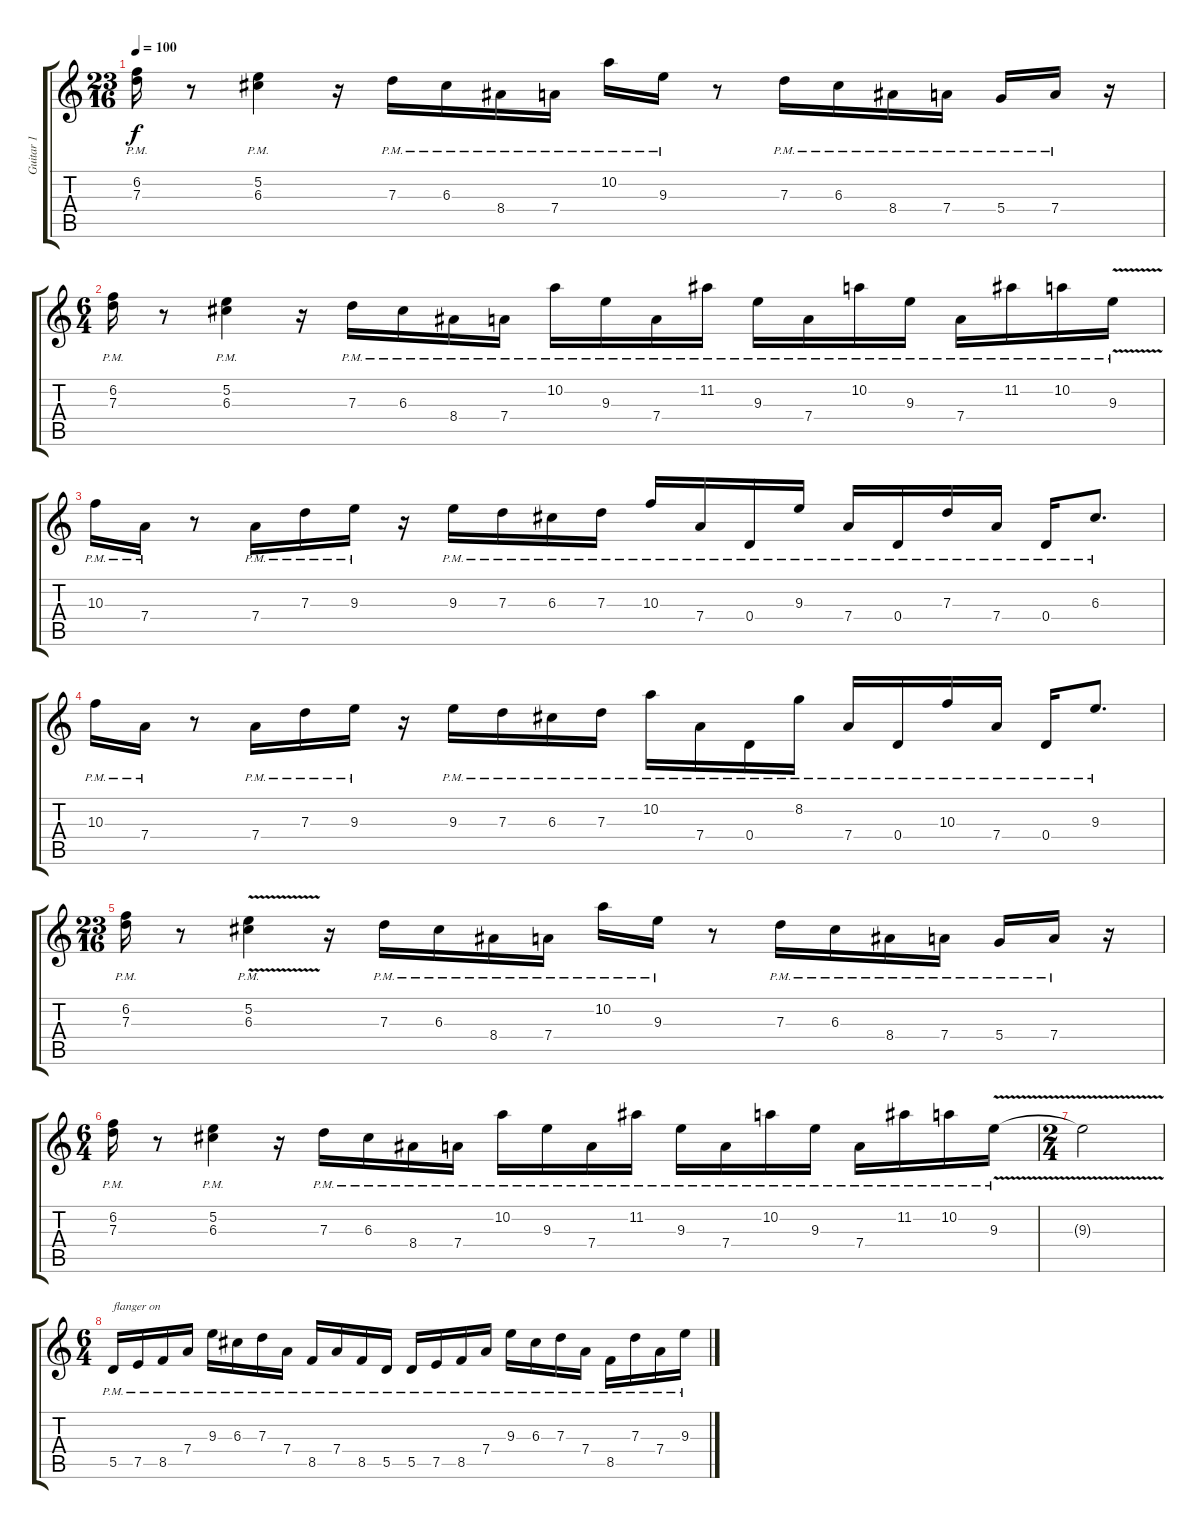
\track ("Guitar 1" "Guitar 1") {instrument distortionguitar}
\staff {score tabs}
\tuning (E4 B3 G3 D3 A2 E2) {hide}
\ts (23 16)
\tempo 100
\clef g2
\ks c
(6.2{pm} 7.3{pm}).16{dy f} r.8 (5.2{pm} 6.3{pm}).4 r.16 7.3{pm}.16 6.3{pm}.16 8.4{pm}.16 7.4{pm}.16 10.2{pm}.16 9.3{pm}.16 r.8 7.3{pm}.16 6.3{pm}.16 8.4{pm}.16 7.4{pm}.16 5.4{pm}.16 7.4{pm}.16 r.16 |
\ts (6 4)
(6.2{pm} 7.3{pm}).16 r.8 (5.2{pm} 6.3{pm}).4 r.16 7.3{pm}.16 6.3{pm}.16 8.4{pm}.16 7.4{pm}.16 10.2{pm}.16 9.3{pm}.16 7.4{pm}.16 11.2{pm}.16 9.3{pm}.16 7.4{pm}.16 10.2{pm}.16 9.3{pm}.16 7.4{pm}.16 11.2{pm}.16 10.2{pm}.16 9.3{v pm}.16 |
10.3{pm}.16 7.4{pm}.16 r.8 7.4{pm}.16 7.3{pm}.16 9.3{pm}.16 r.16 9.3{pm}.16 7.3{pm}.16 6.3{pm}.16 7.3{pm}.16 10.3{pm}.16 7.4{pm}.16 0.4{pm}.16 9.3{pm}.16 7.4{pm}.16 0.4{pm}.16 7.3{pm}.16 7.4{pm}.16 0.4{pm}.16 6.3{pm}.8{d} |
10.3{pm}.16 7.4{pm}.16 r.8 7.4{pm}.16 7.3{pm}.16 9.3{pm}.16 r.16 9.3{pm}.16 7.3{pm}.16 6.3{pm}.16 7.3{pm}.16 10.2{pm}.16 7.4{pm}.16 0.4{pm}.16 8.2{pm}.16 7.4{pm}.16 0.4{pm}.16 10.3{pm}.16 7.4{pm}.16 0.4{pm}.16 9.3{pm}.8{d} |
\ts (23 16)
(6.2{pm} 7.3{pm}).16 r.8 (5.2{v pm} 6.3{v pm}).4 r.16 7.3{pm}.16 6.3{pm}.16 8.4{pm}.16 7.4{pm}.16 10.2{pm}.16 9.3{pm}.16 r.8 7.3{pm}.16 6.3{pm}.16 8.4{pm}.16 7.4{pm}.16 5.4{pm}.16 7.4{pm}.16 r.16 |
\ts (6 4)
(6.2{pm} 7.3{pm}).16 r.8 (5.2{pm} 6.3{pm}).4 r.16 7.3{pm}.16 6.3{pm}.16 8.4{pm}.16 7.4{pm}.16 10.2{pm}.16 9.3{pm}.16 7.4{pm}.16 11.2{pm}.16 9.3{pm}.16 7.4{pm}.16 10.2{pm}.16 9.3{pm}.16 7.4{pm}.16 11.2{pm}.16 10.2{pm}.16 9.3{v pm}.16 |
\ts (2 4)
9.3{t}.2 |
\ts (6 4)
5.5{pm}.16{txt "flanger on"} 7.5{pm}.16 8.5{pm}.16 7.4{pm}.16 9.3{pm}.16 6.3{pm}.16 7.3{pm}.16 7.4{pm}.16 8.5{pm}.16 7.4{pm}.16 8.5{pm}.16 5.5{pm}.16 5.5{pm}.16 7.5{pm}.16 8.5{pm}.16 7.4{pm}.16 9.3{pm}.16 6.3{pm}.16 7.3{pm}.16 7.4{pm}.16 8.5{pm}.16 7.3{pm}.16 7.4{pm}.16 9.3{pm}.16
